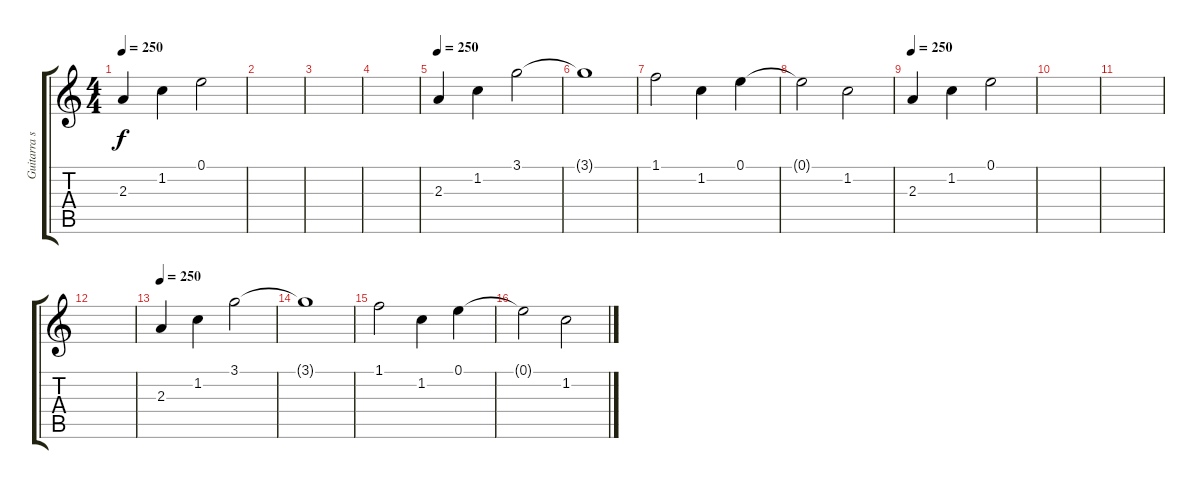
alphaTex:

\track ("Guitarra solo - Luciano" "Guitarra s") {instrument electricguitarclean}
\staff {score tabs}
\tuning (E4 B3 G3 D3 A2 E2) {hide}
\ts (4 4)
\tempo 250
\clef g2
\ks c
2.3.4{dy f} 1.2.4 0.1.2 |
|
|
|
\tempo 250
2.3.4 1.2.4 3.1.2 |
3.1{t}.1 |
1.1.2 1.2.4 0.1.4 |
0.1{t}.2 1.2.2 |
\tempo 250
2.3.4 1.2.4 0.1.2 |
|
|
|
\tempo 250
2.3.4 1.2.4 3.1.2 |
3.1{t}.1 |
1.1.2 1.2.4 0.1.4 |
0.1{t}.2 1.2.2
